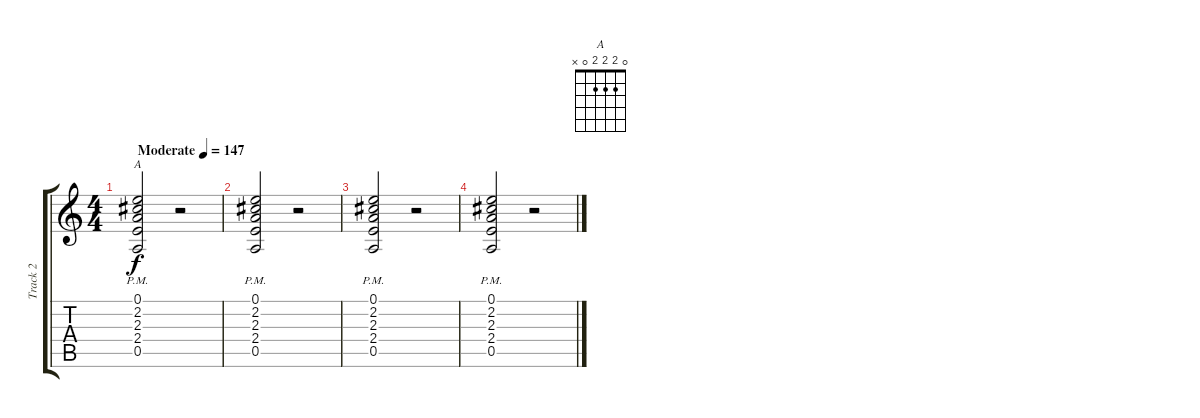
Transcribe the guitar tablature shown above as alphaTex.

\track ("Track 2" "Track 2") {instrument distortionguitar}
\staff {score tabs}
\tuning (E4 B3 G3 D3 A2 E2) {hide}
\chord ("A" 0 2 2 2 0 x)
\ts (4 4)
\tempo (147 "Moderate")
\clef g2
\ks c
(0.1 2.2 2.3{pm} 2.4 0.5).2{ch "A" dy f instrument distortionguitar} r.2 |
(0.1 2.2 2.3 2.4{pm} 0.5).2 r.2 |
(0.1 2.2 2.3 2.4{pm} 0.5).2 r.2 |
(0.1 2.2 2.3 2.4{pm} 0.5).2 r.2
